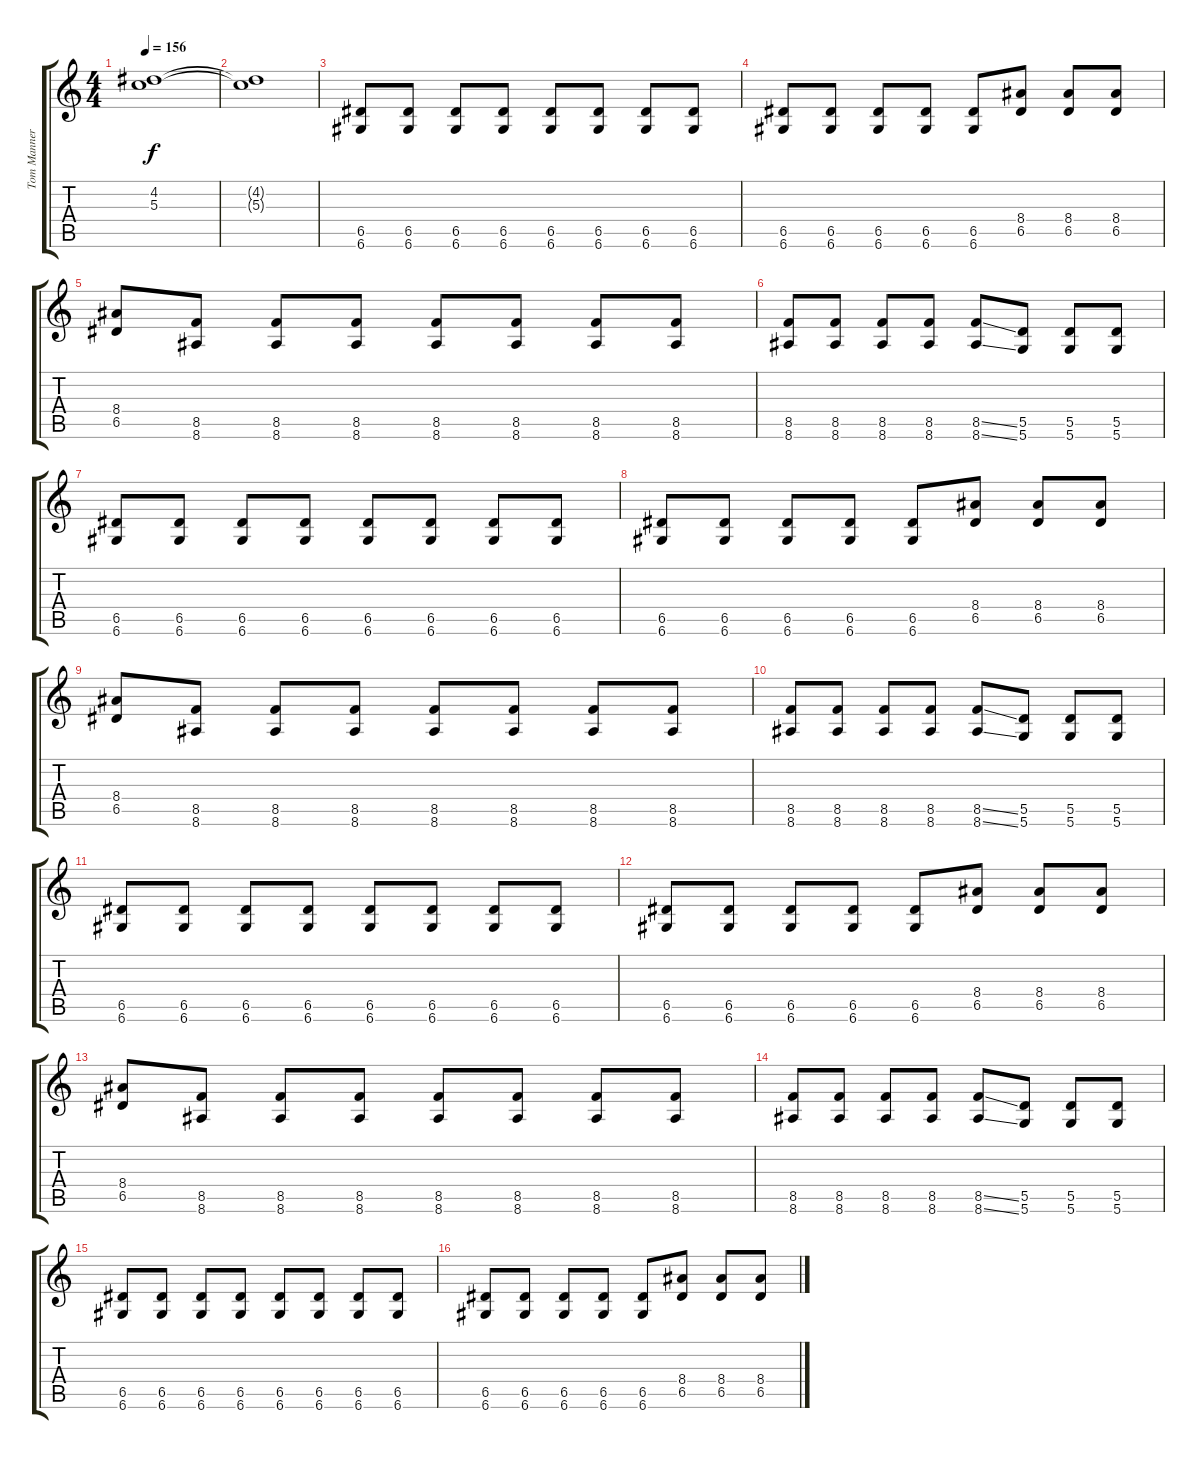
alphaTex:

\track ("Tom Manners" "Tom Manner") {instrument distortionguitar}
\staff {score tabs}
\tuning (E4 B3 G3 D3 A2 D2) {hide}
\ts (4 4)
\tempo 156
\clef g2
\ks c
(4.2 5.3).1{dy f} |
(4.2{t} 5.3{t}).1 |
(6.5 6.6).8 (6.5 6.6).8 (6.5 6.6).8 (6.5 6.6).8 (6.5 6.6).8 (6.5 6.6).8 (6.5 6.6).8 (6.5 6.6).8 |
(6.5 6.6).8 (6.5 6.6).8 (6.5 6.6).8 (6.5 6.6).8 (6.5 6.6).8 (8.4 6.5).8 (8.4 6.5).8 (8.4 6.5).8 |
(8.4 6.5).8 (8.5 8.6).8 (8.5 8.6).8 (8.5 8.6).8 (8.5 8.6).8 (8.5 8.6).8 (8.5 8.6).8 (8.5 8.6).8 |
(8.5 8.6).8 (8.5 8.6).8 (8.5 8.6).8 (8.5 8.6).8 (8.5{ss} 8.6{ss}).8 (5.5 5.6).8 (5.5 5.6).8 (5.5 5.6).8 |
(6.5 6.6).8 (6.5 6.6).8 (6.5 6.6).8 (6.5 6.6).8 (6.5 6.6).8 (6.5 6.6).8 (6.5 6.6).8 (6.5 6.6).8 |
(6.5 6.6).8 (6.5 6.6).8 (6.5 6.6).8 (6.5 6.6).8 (6.5 6.6).8 (8.4 6.5).8 (8.4 6.5).8 (8.4 6.5).8 |
(8.4 6.5).8 (8.5 8.6).8 (8.5 8.6).8 (8.5 8.6).8 (8.5 8.6).8 (8.5 8.6).8 (8.5 8.6).8 (8.5 8.6).8 |
(8.5 8.6).8 (8.5 8.6).8 (8.5 8.6).8 (8.5 8.6).8 (8.5{ss} 8.6{ss}).8 (5.5 5.6).8 (5.5 5.6).8 (5.5 5.6).8 |
(6.5 6.6).8 (6.5 6.6).8 (6.5 6.6).8 (6.5 6.6).8 (6.5 6.6).8 (6.5 6.6).8 (6.5 6.6).8 (6.5 6.6).8 |
(6.5 6.6).8 (6.5 6.6).8 (6.5 6.6).8 (6.5 6.6).8 (6.5 6.6).8 (8.4 6.5).8 (8.4 6.5).8 (8.4 6.5).8 |
(8.4 6.5).8 (8.5 8.6).8 (8.5 8.6).8 (8.5 8.6).8 (8.5 8.6).8 (8.5 8.6).8 (8.5 8.6).8 (8.5 8.6).8 |
(8.5 8.6).8 (8.5 8.6).8 (8.5 8.6).8 (8.5 8.6).8 (8.5{ss} 8.6{ss}).8 (5.5 5.6).8 (5.5 5.6).8 (5.5 5.6).8 |
(6.5 6.6).8 (6.5 6.6).8 (6.5 6.6).8 (6.5 6.6).8 (6.5 6.6).8 (6.5 6.6).8 (6.5 6.6).8 (6.5 6.6).8 |
(6.5 6.6).8 (6.5 6.6).8 (6.5 6.6).8 (6.5 6.6).8 (6.5 6.6).8 (8.4 6.5).8 (8.4 6.5).8 (8.4 6.5).8
